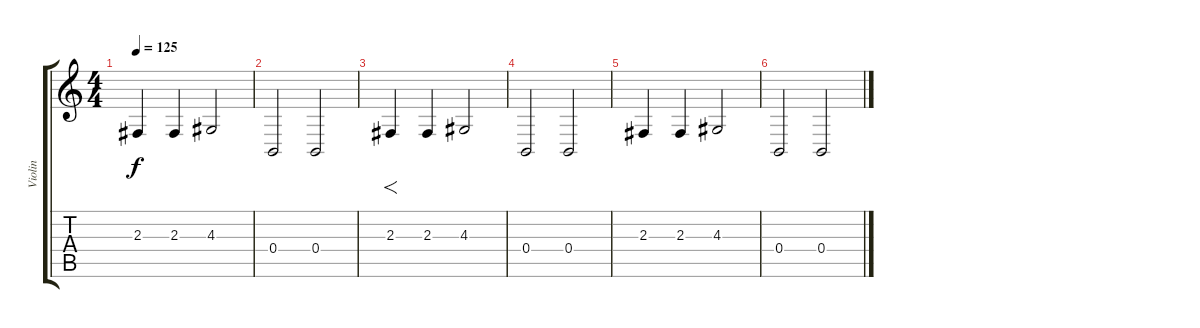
\track ("Violin" "Violin") {instrument violin}
\staff {score tabs}
\tuning (Db4 Ab3 E3 B2 Gb2 B1) {hide}
\ts (4 4)
\tempo 125
\clef g2
\ks c
2.3.4{dy f} 2.3.4 4.3.2 |
0.4.2 0.4.2 |
2.3.4{f} 2.3.4 4.3.2 |
0.4.2 0.4.2 |
2.3.4 2.3.4 4.3.2 |
0.4.2 0.4.2
